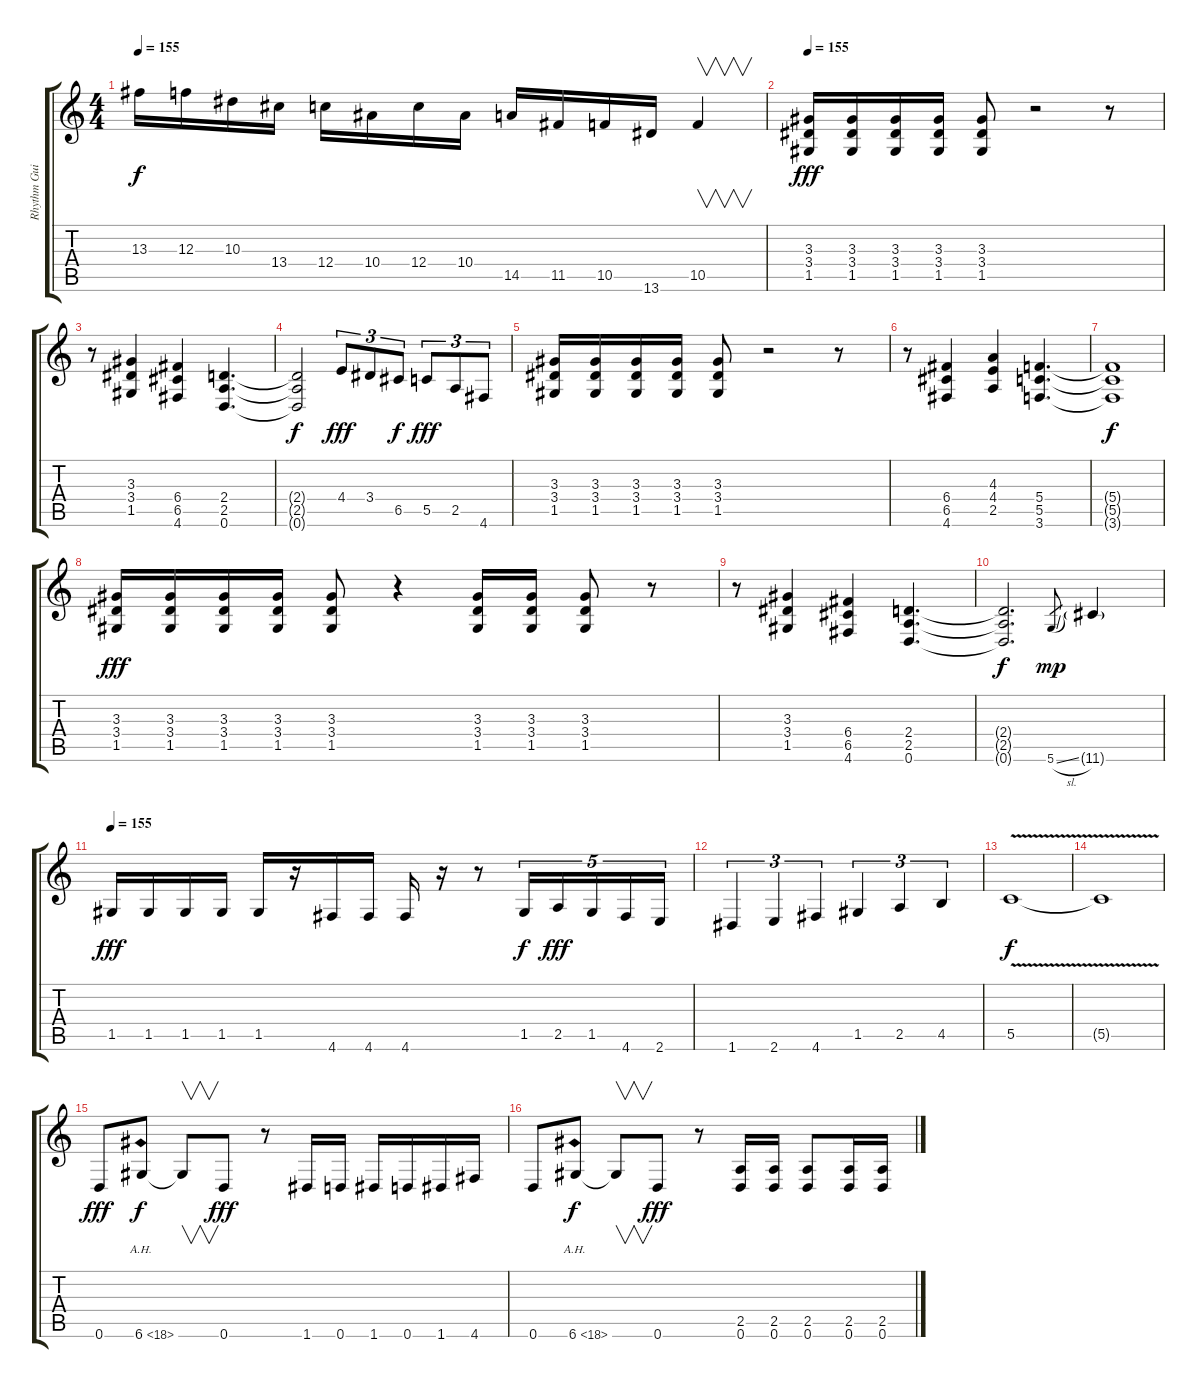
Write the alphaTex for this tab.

\track ("Rhythm Guitar" "Rhythm Gui") {instrument overdrivenguitar}
\staff {score tabs}
\tuning (D4 A3 F3 C3 G2 D2) {hide}
\ts (4 4)
\tempo 155
\clef g2
\ks c
13.3.16{dy f} 12.3.16 10.3.16 13.4.16 12.4.16 10.4.16 12.4.16 10.4.16 14.5.16 11.5.16 10.5.16 13.6.16 10.5.4{v} |
\tempo 155
(3.3 3.4 1.5).16{dy fff} (3.3 3.4 1.5).16 (3.3 3.4 1.5).16 (3.3 3.4 1.5).16 (3.3 3.4 1.5).8 r.2 r.8 |
r.8 (3.3 3.4 1.5).4 (6.4 6.5 4.6).4 (2.4 2.5 0.6).4{d} |
(2.4{t} 2.5{t} 0.6{t}).2{dy f} 4.4.8{tu (3 2) dy fff} 3.4.8{tu (3 2)} 6.5.8{tu (3 2) dy f} 5.5.8{tu (3 2) dy fff} 2.5.8{tu (3 2)} 4.6.8{tu (3 2)} |
(3.3 3.4 1.5).16 (3.3 3.4 1.5).16 (3.3 3.4 1.5).16 (3.3 3.4 1.5).16 (3.3 3.4 1.5).8 r.2 r.8 |
r.8 (6.4 6.5 4.6).4 (4.3 4.4 2.5).4 (5.4 5.5 3.6).4{d} |
(5.4{t} 5.5{t} 3.6{t}).1{dy f} |
(3.3 3.4 1.5).16{dy fff} (3.3 3.4 1.5).16 (3.3 3.4 1.5).16 (3.3 3.4 1.5).16 (3.3 3.4 1.5).8 r.4 (3.3 3.4 1.5).16 (3.3 3.4 1.5).16 (3.3 3.4 1.5).8 r.8 |
r.8 (3.3 3.4 1.5).4 (6.4 6.5 4.6).4 (2.4 2.5 0.6).4{d} |
(2.4{t} 2.5{t} 0.6{t}).2{d dy f} 5.6{sl}.8{gr dy mp} 11.6{g}.4 |
\tempo 155
1.5.16{dy fff} 1.5.16 1.5.16 1.5.16 1.5.16 r.16 4.6.16 4.6.16 4.6.16 r.16 r.8 1.5.16{tu (5 4) dy f} 2.5.16{tu (5 4) dy fff} 1.5.16{tu (5 4)} 4.6.16{tu (5 4)} 2.6.16{tu (5 4)} |
1.6.4{tu (3 2)} 2.6.4{tu (3 2)} 4.6.4{tu (3 2)} 1.5.4{tu (3 2)} 2.5.4{tu (3 2)} 4.5.4{tu (3 2)} |
5.5{v}.1{dy f} |
5.5{t}.1 |
0.6.8{dy fff} 6.6{ah 12}.8{dy f} 6.6{t}.8{v} 0.6.8{dy fff} r.8 1.6.16 0.6.16 1.6.16 0.6.16 1.6.16 4.6.16 |
0.6.8 6.6{ah 12}.8{dy f} 6.6{t}.8{v} 0.6.8{dy fff} r.8 (2.5 0.6).16 (2.5 0.6).16 (2.5 0.6).8 (2.5 0.6).16 (2.5 0.6).16
